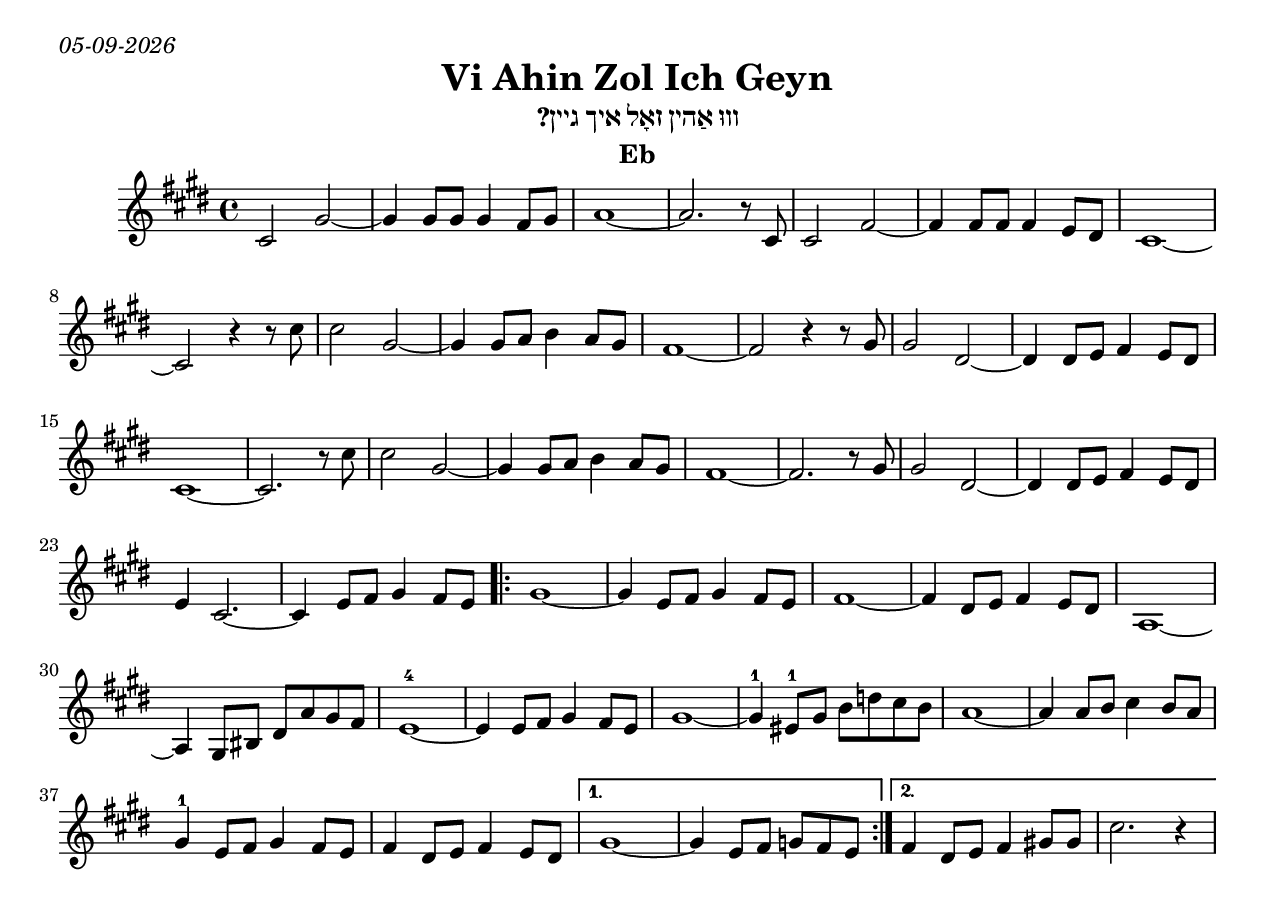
\version "2.20.0"
\include "english.ly"
\pointAndClickOff
\paper{
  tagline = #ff
  print-all-headers = ##t
  #(set-paper-size "letter")
}
date = #(strftime "%d-%m-%Y" (localtime (current-time)))

\markup{ \italic{ \date }  }

%\markup{ Got something to say? }

global = {
  \clef treble
  \key e \minor
  \time 4/4
  \set Score.markFormatter = #format-mark-box-alphabet
}

%#################################### Melody ########################
melody = \relative c' {
  \global
  %\partial 4 g4    %lead in notes

   e,2 b'~
   b4 b8 b b4 a8 b
   c1~
   c2. r8 e,8|

   e2 a2~
   a4 a8 a a4 g8 fs
   e1~
   e2 r4 r8 e'8

   e2 b2~
   b4 b8 c d4 c8 b
   a1~
   a2 r4 r8 b8b2 fs2~
   fs4 fs8 g a4 g8 fs
   e1~
   e2. r8 e'
   e2 b2~
   b4 b8 c d4 c8 b
   a1~
   a2. r8 b
   b2 fs~
   fs4 fs8 g a4 g8 fs
   g4  e2.~
   e4 g8 a b4 a8 g


  \repeat volta 2{

    b1~
    b4g8 a b4 a8 g|
    a1~
    a4 fs8 g a4 g8 fs|

   c1 ~
   c4 b8 ds fs c' b a
   g1-4~
   g4 g8a b4 a8 g

   b1~
   b4-1 gs8-1 b d f e d
   c1~
   c4 c8 d e4 d8 c

   b4 -1 g8 a b4 a8 g|
   a4 fs8 g a4 g8 fs
  }
  \alternative {
    { b1~
    b4 g8 a bf a8 g
    }
    { a4 fs8 g a4 b8 b
    e2. r4}
  }

}
%################################# Lyrics #####################
%\addlyrics{ \set stanza = #"1. " }
%################################# Chords #######################
harmonies = \chordmode {

}

\score {\transpose c a
  % transpose score below
  %\transpose c d
  <<
    \new ChordNames {
      \set chordChanges = ##f
      \harmonies
    }
    \new Staff   \melody
  >>
  \header{
    title= "Vi Ahin Zol Ich Geyn"
    subtitle="װוּ אַהין זאָל איך גײן?"
    composer= ""

    instrument = "Eb"
    arranger= ""
  }
  \layout{indent = 1.0\cm}
  \midi {
    \tempo 4 = 120

    % \midi { }
  }
}
%{
% more verses:
\markup{}
\markup {
  \font-size #2
  \fill-line {
    \hspace #0.1 % distance from left margin
    \column {
      \line { "1."
\column {
 ""
}
      }
      \hspace #0.2 % vertical distance between verses
      \line { "2."
\column {
""
}
      }
    }
    \hspace #0.1  % horiz. distance between columns
    \column {
      \line { "3."
\column {
 ""
}
      }
      \hspace #0.2 % distance between verses
      \line { "4."
\column {
""
}
      }
    }
    \hspace #0.1 % distance to right margin
  }
}

%}